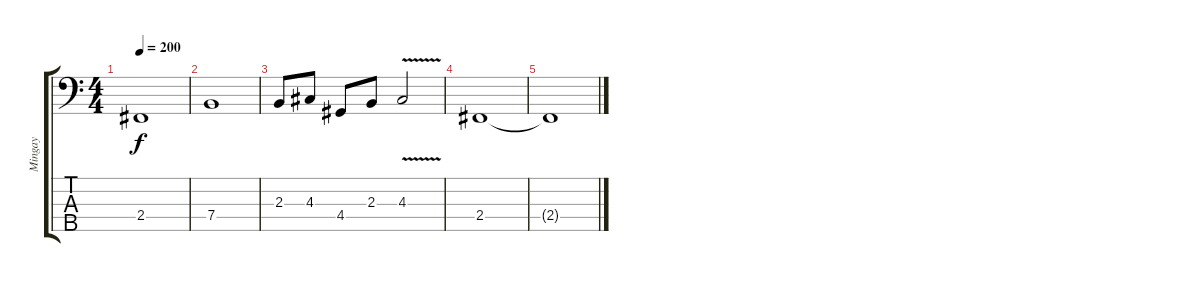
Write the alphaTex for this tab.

\track ("Mingay" "Mingay") {instrument electricbasspick}
\staff {score tabs}
\tuning (G2 D2 A1 E1 B0) {hide}
\ts (4 4)
\tempo 200
\clef f4
\ks c
2.4{t}.1{dy f} |
7.4.1 |
2.3.8 4.3.8 4.4.8 2.3.8 4.3{v}.2 |
2.4.1 |
2.4{t}.1
